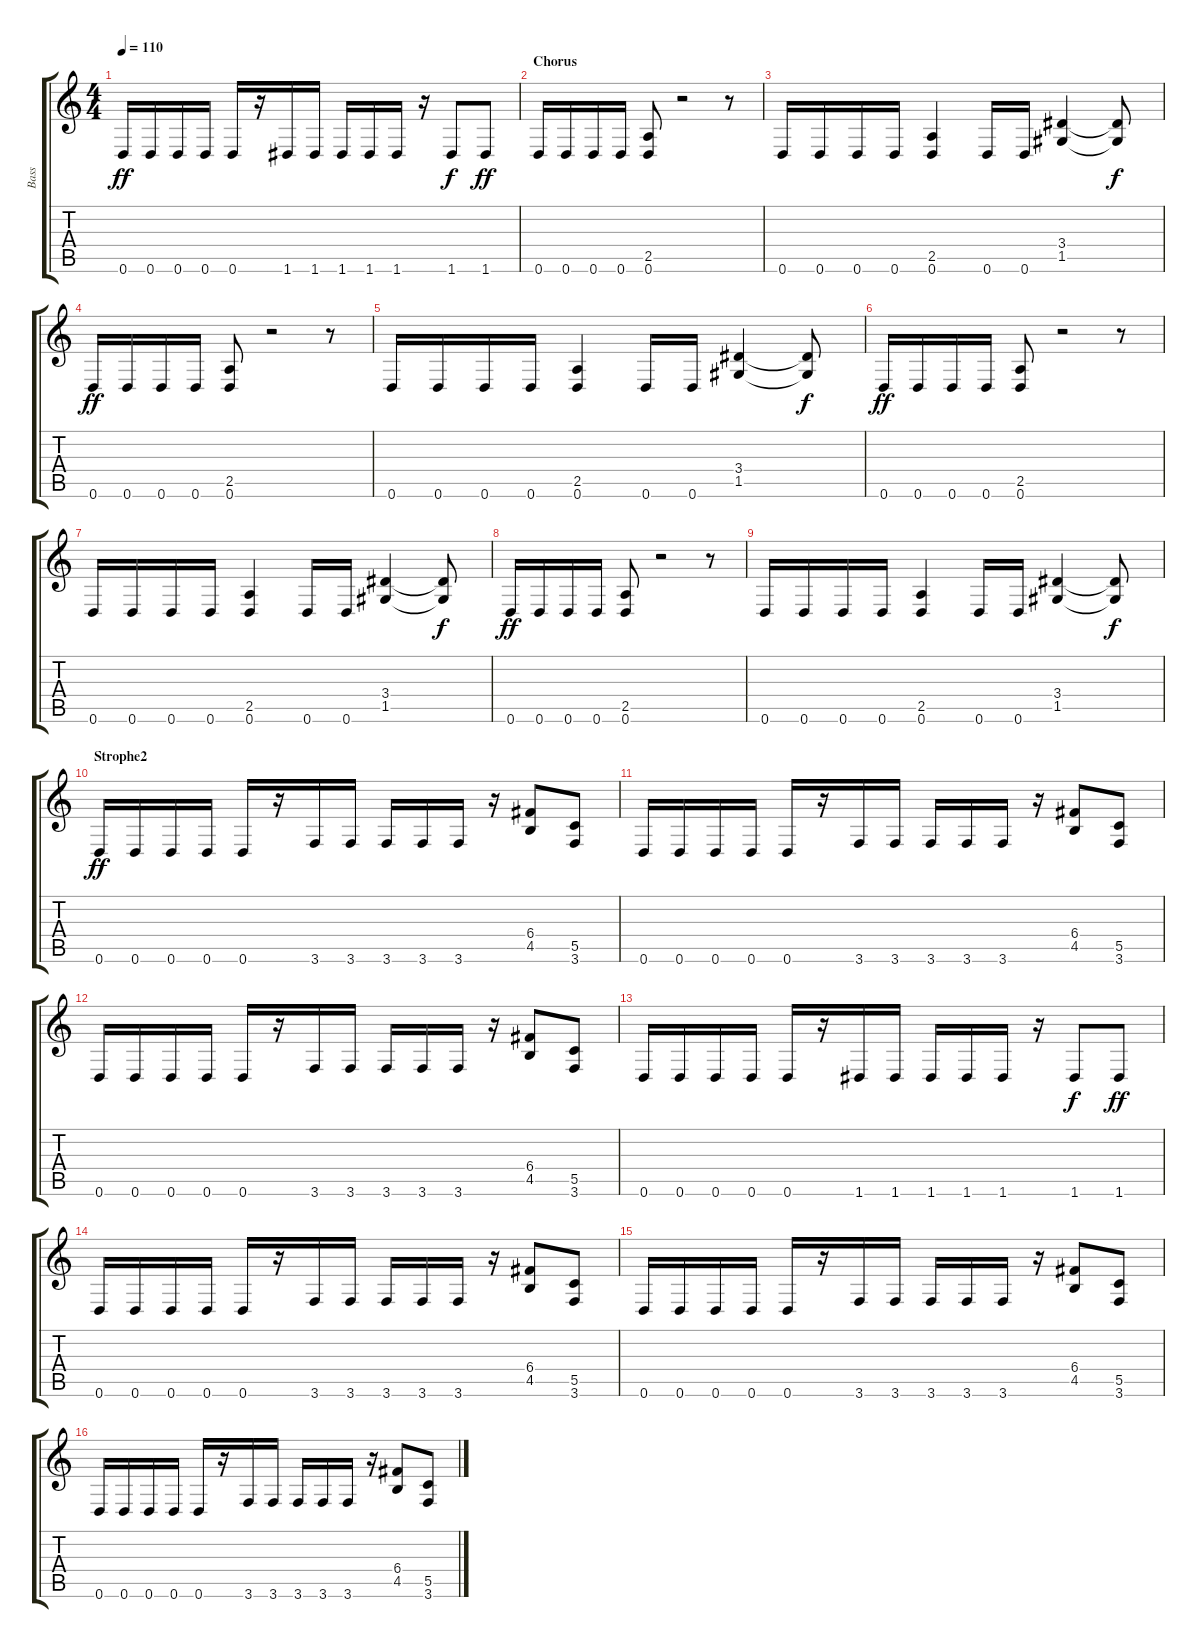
\track ("Bass" "Bass") {instrument electricbasspick}
\staff {score tabs}
\tuning (D4 A3 F3 C3 G2 D2) {hide}
\ts (4 4)
\tempo 110
\clef g2
\ks c
0.6.16{dy ff} 0.6.16 0.6.16 0.6.16 0.6.16 r.16 1.6.16 1.6.16 1.6.16 1.6.16 1.6.16 r.16 1.6.8{dy f} 1.6.8{dy ff} |
\section ("" "Chorus")
0.6.16 0.6.16 0.6.16 0.6.16 (2.5 0.6).8 r.2 r.8 |
0.6.16 0.6.16 0.6.16 0.6.16 (2.5 0.6).4 0.6.16 0.6.16 (3.4 1.5).4 (3.4{t} 1.5{t}).8{dy f} |
0.6.16{dy ff} 0.6.16 0.6.16 0.6.16 (2.5 0.6).8 r.2 r.8 |
0.6.16 0.6.16 0.6.16 0.6.16 (2.5 0.6).4 0.6.16 0.6.16 (3.4 1.5).4 (3.4{t} 1.5{t}).8{dy f} |
0.6.16{dy ff} 0.6.16 0.6.16 0.6.16 (2.5 0.6).8 r.2 r.8 |
0.6.16 0.6.16 0.6.16 0.6.16 (2.5 0.6).4 0.6.16 0.6.16 (3.4 1.5).4 (3.4{t} 1.5{t}).8{dy f} |
0.6.16{dy ff} 0.6.16 0.6.16 0.6.16 (2.5 0.6).8 r.2 r.8 |
0.6.16 0.6.16 0.6.16 0.6.16 (2.5 0.6).4 0.6.16 0.6.16 (3.4 1.5).4 (3.4{t} 1.5{t}).8{dy f} |
\section ("" "Strophe2")
0.6.16{dy ff} 0.6.16 0.6.16 0.6.16 0.6.16 r.16 3.6.16 3.6.16 3.6.16 3.6.16 3.6.16 r.16 (6.4 4.5).8 (5.5 3.6).8 |
0.6.16 0.6.16 0.6.16 0.6.16 0.6.16 r.16 3.6.16 3.6.16 3.6.16 3.6.16 3.6.16 r.16 (6.4 4.5).8 (5.5 3.6).8 |
0.6.16 0.6.16 0.6.16 0.6.16 0.6.16 r.16 3.6.16 3.6.16 3.6.16 3.6.16 3.6.16 r.16 (6.4 4.5).8 (5.5 3.6).8 |
0.6.16 0.6.16 0.6.16 0.6.16 0.6.16 r.16 1.6.16 1.6.16 1.6.16 1.6.16 1.6.16 r.16 1.6.8{dy f} 1.6.8{dy ff} |
0.6.16 0.6.16 0.6.16 0.6.16 0.6.16 r.16 3.6.16 3.6.16 3.6.16 3.6.16 3.6.16 r.16 (6.4 4.5).8 (5.5 3.6).8 |
0.6.16 0.6.16 0.6.16 0.6.16 0.6.16 r.16 3.6.16 3.6.16 3.6.16 3.6.16 3.6.16 r.16 (6.4 4.5).8 (5.5 3.6).8 |
0.6.16 0.6.16 0.6.16 0.6.16 0.6.16 r.16 3.6.16 3.6.16 3.6.16 3.6.16 3.6.16 r.16 (6.4 4.5).8 (5.5 3.6).8
